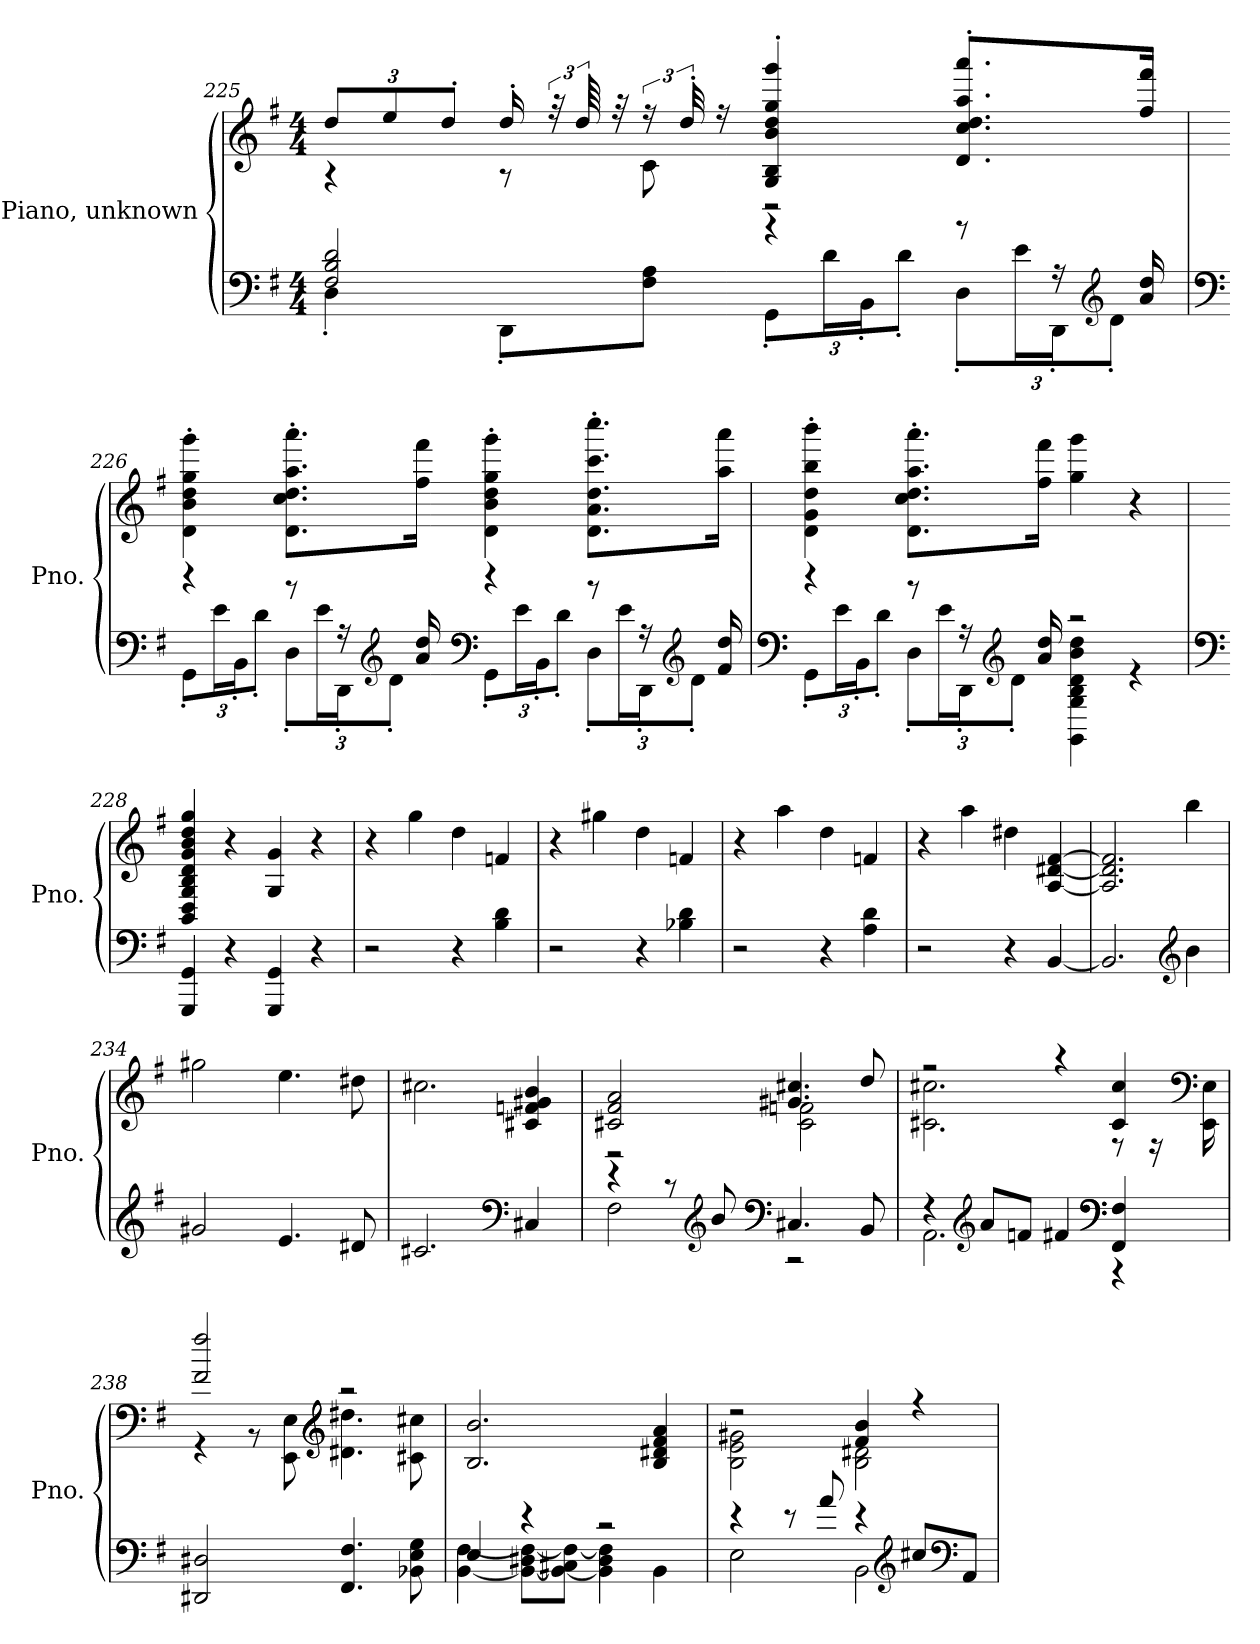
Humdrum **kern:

**kern	**kern
*part1	*part1
*staff2	*staff1
*I"Piano, unknown	*
*I'Pno.	*
!!LO:LB:g=z
*clefF4	*clefG2
*k[f#]	*k[f#]
*M4/4	*M4/4
=225	=225
*^	*
*	*	*Xbrackettup
*	*	*^
2F#/ 2B/ 2d/	4D'\	12dd/L	4r
.	.	12ee/	.
.	.	12dd'/J	.
.	8DD'\L	16dd'/	8r
*	*	*brackettup	*
.	.	48r	.
.	.	96dd/	.
.	.	32r	.
.	8F#\ 8A\J	24r	8c\
.	.	48dd'/	.
.	.	16r	.
*	*Xbrackettup	*	*
4r	12GG'\L	4G/' 4B/' 4b/' 4dd/' 4gg/' 4ggg/'	2r
.	24d\L	.	.
.	24BB'\J	.	.
.	12d'\J	.	.
8r	12D'\L	8.d/' 8.cc/' 8.dd/' 8.aa/' 8.aaa/'L	.
.	24e\L	.	.
16r	24DD'\J	.	.
*clefG2	*	*	*
.	12d'\J	.	.
16a/ 16dd/	.	16ff#/ 16fff#/Jk	.
*	*	*v	*v
!!LO:LB:g=z
=226	=226	=226
*clefF4	*	*
4r	12GG'\L	4d\' 4b\' 4dd\' 4gg\' 4ggg\'
.	24e\L	.
.	24BB'\J	.
.	12d'\J	.
8r	12D'\L	8.d\' 8.cc\' 8.dd\' 8.aa\' 8.aaa\'L
.	24e\L	.
16r	24DD'\J	.
*clefG2	*	*
.	12d'\J	.
16a/ 16dd/	.	16ff#\ 16fff#\Jk
*clefF4	*	*
4r	12GG'\L	4d\' 4b\' 4dd\' 4gg\' 4ggg\'
.	24e\L	.
.	24BB'\J	.
.	12d'\J	.
8r	12D'\L	8.d\' 8.a\' 8.dd\' 8.ccc\' 8.cccc\'L
.	24e\L	.
16r	24DD'\J	.
*clefG2	*	*
.	12d'\J	.
16f#/ 16dd/	.	16aa\ 16aaa\Jk
=227	=227	=227
*clefF4	*	*
4r	12GG'\L	4d\' 4g\' 4dd\' 4bb\' 4bbb\'
.	24e\L	.
.	24BB'\J	.
.	12d'\J	.
8r	12D'\L	8.d\' 8.cc\' 8.dd\' 8.aa\' 8.aaa\'L
.	24e\L	.
16r	24DD'\J	.
*clefG2	*	*
.	12d'\J	.
16a/ 16dd/	.	16ff#\ 16fff#\Jk
2r	4GG\ 4G\ 4B\ 4d\ 4b\ 4dd\	4gg\ 4ggg\
.	4r	4r
*v	*v	*
=228	=228
*clefF4	*
4GGG/ 4GG/	4BB/ 4D/ 4G/ 4B/ 4d/ 4g/ 4b/ 4dd/ 4gg/
4r	4r
4GGG/ 4GG/	4G/ 4g/
4r	4r
!!LO:LB:g=z
=229	=229
2r	4r
.	4gg\
4r	4dd\
4B\ 4d\	4fn/
=230	=230
2r	4r
.	4gg#X\
4r	4dd\
4B-X\ 4d\	4fn/
=231	=231
2r	4r
.	4aa\
4r	4dd\
4A\ 4d\	4fn/
=232	=232
2r	4r
.	4aa\
4r	4dd#X\
[4BB/	[4A/ [4d#X/ [4f#/
=233	=233
2.BB/]	2.A/] 2.d#/] 2.f#/]
*clefG2	*
4b\	4bb\
=234	=234
2g#X/	2gg#X\
4.e/	4.ee\
8d#X/	8dd#X\
=235	=235
2.c#X/	2.cc#X\
*clefF4	*
4C#X/	4c#X/ 4fn/ 4g#X/ 4b/
!!LO:PB:g=z
=236	=236
*^	*^
4r	2F#\	2c#X/ 2f#/ 2a/	2r
8r	.	.	.
*clefG2	*	*	*
8b/	.	.	.
*clefF4	*	*	*
4.C#X/	2r	4.g#X/ 4.cc#X/	2c#\ 2fn\
8BB/	.	8dd/	.
=237	=237	=237	=237
4r	2.AA\	2r	2.c#X\ 2.cc#X\
*clefG2	*	*	*
8a/L	.	.	.
8fn/J	.	.	.
4f#X/	.	4r	.
*clefF4	*	*	*
4FF#/ 4F#/	4r	4c#/ 4cc#/	8r
.	.	.	16r
*	*	*clefF4	*
.	.	.	16EE\ 16E\
*v	*v	*	*
=238	=238	=238
2DD#X/ 2D#X/	2f#/ 2ff#/	4r
.	.	8r
.	.	8EE\ 8E\
*	*clefG2	*
4.FF#/ 4.F#/	2r	4.d#X\ 4.dd#X\
8BB-X\ 8E\ 8G\	.	8c#X\ 8cc#X\
*	*v	*v
!!LO:LB:g=z
=239	=239
*^	*
4E/	[4BB\ [4F#\	2.B/ 2.b/
4r	8BB\_ 8D#X\ 8F#\_L	.
.	8BB\_ 8C#X\ 8F#\_J	.
2r	4BB\] 4D#\ 4F#\]	.
.	4BB\	4B/ 4d#X/ 4f#/ 4a/
=240	=240	=240
*	*	*^
4r	2E\	2r	2B\ 2e\ 2g#X\
8r	.	.	.
8a/	.	.	.
4r	2BB\	4f#/ 4b/	2B\ 2d#X\
*clefG2	*	*	*
8cc#X/L	.	4r	.
*clefF4	*	*	*
8AA/J	.	.	.
*v	*v	*	*
*	*v	*v
=	=
*-	*-
